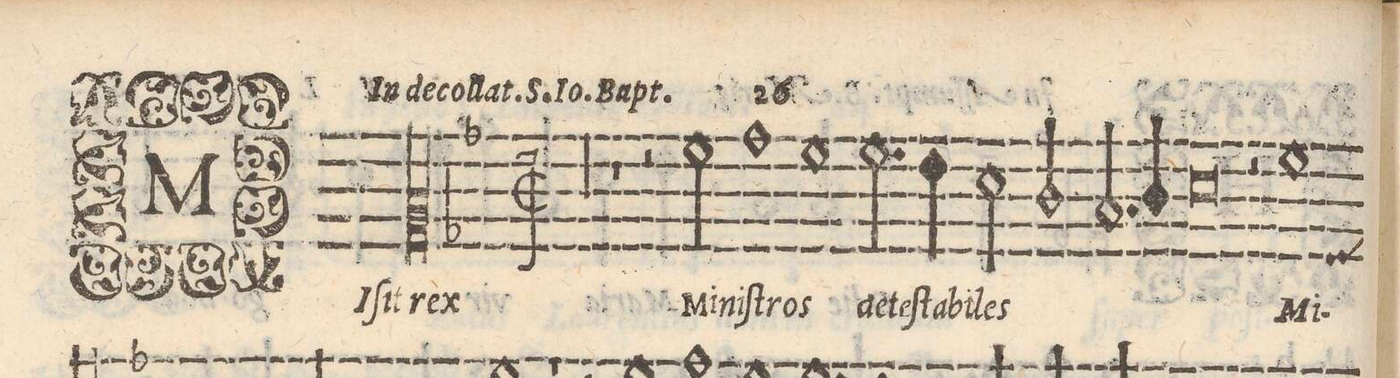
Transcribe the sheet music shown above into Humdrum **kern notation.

**kern	**text
*I"ALTVS	*
*clefC2	*
*k[b-]	*
*met(C|)	*
*M2/1	*
00r	.
=2-	=2-
=3-	=3-
1r	.
2r	.
2a\	Mi-
=4-	=4-
1b-	-ni-
1a	-ſtros
=5-	=5-
2.a\	de-
4g\	-te-
2f/	-ſta-
2e/	-bi-
=6-	=6-
2.d/	-les
4e/	.
0f	.
=7-	=7-
2r	.
1a\	Mi-
*custos:A	*
=8-	=8-
*-	*-
